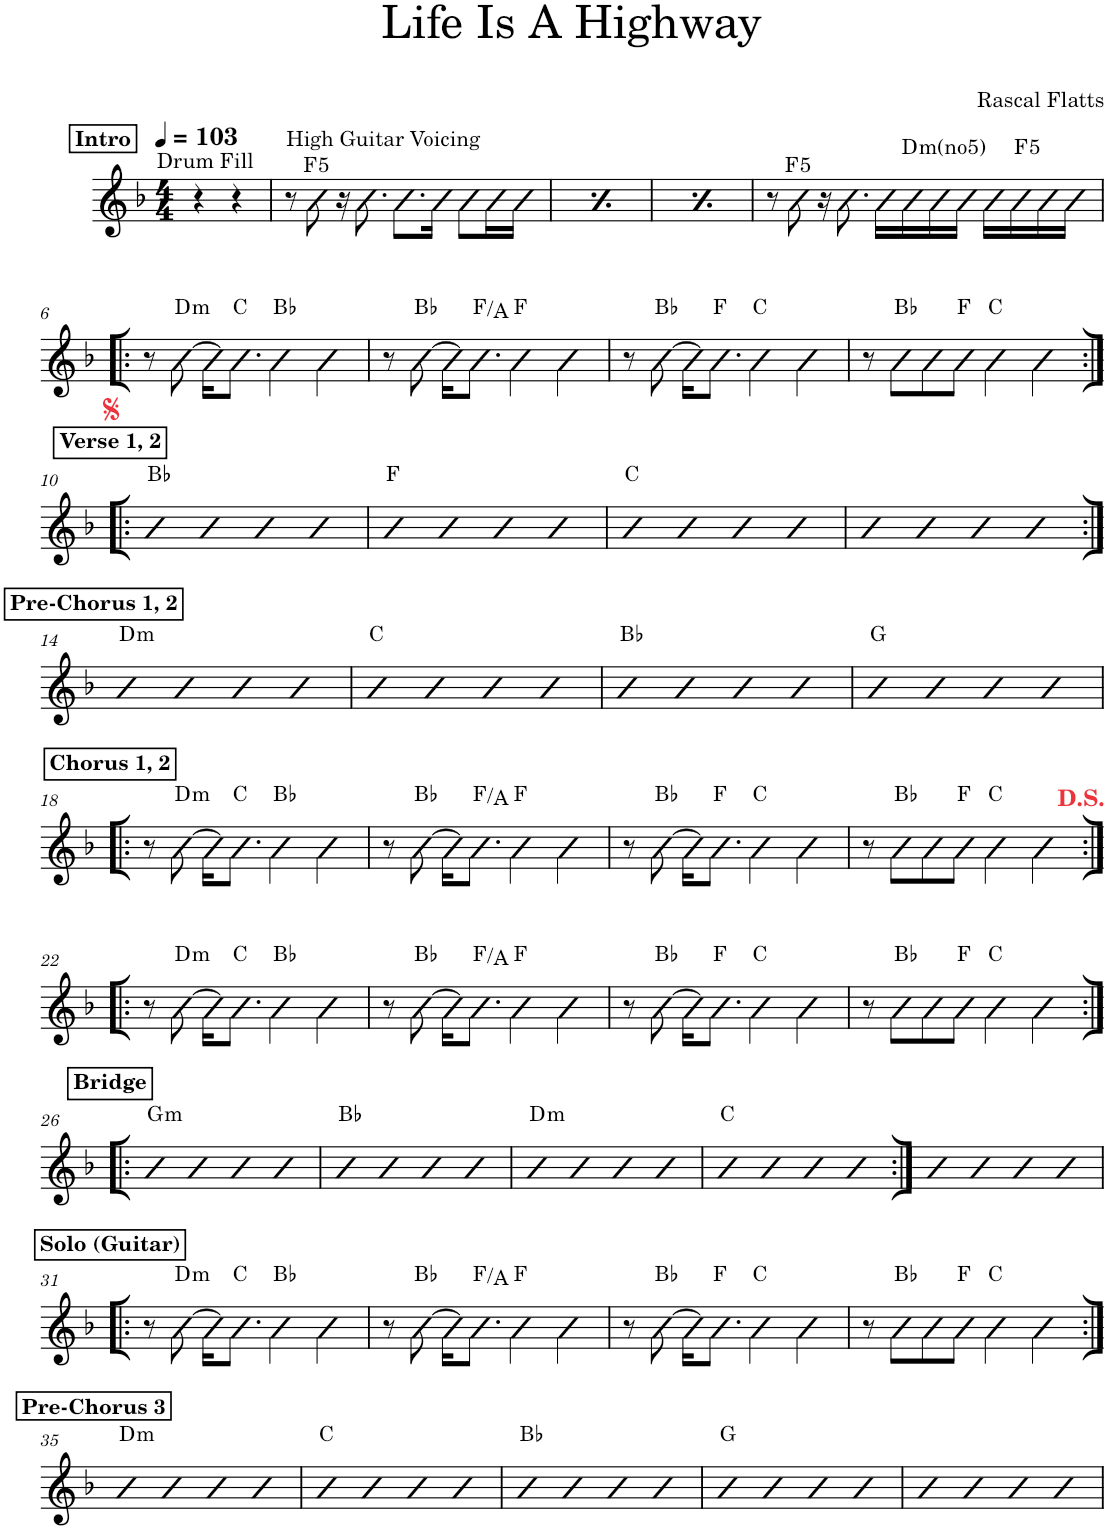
**kern	**harte
*part1	*part1
*staff1	*
*I"Piano	*
*I'Pno.	*
*clefG2	*
*k[b-]	*
*M4/4	*
*MM103	*
!!LO:REH:place=s1:a:B:cj:t=Intro
=1	=1
!LO:TX:a:t=Drum Fill	!
4r	.
4r	.
=2	=2
8r	.
!LO:TX:a:t=High Guitar Voicing	!LO:H:kt=5
8b-\	F:(1,5)
16r	.
8.b-\	.
8.b-\L	.
16b-\Jk	.
8b-\L	.
16b-\L	.
16b-\JJ	.
=3	=3
8r	.
!LO:TX:a:t=High Guitar Voicing	!LO:H:kt=5
8b-\	F:(1,5)
16r	.
8.b-\	.
8.b-\L	.
16b-\Jk	.
8b-\L	.
16b-\L	.
16b-\JJ	.
=4	=4
8r	.
!LO:TX:a:t=High Guitar Voicing	!LO:H:kt=5
8b-\	F:(1,5)
16r	.
8.b-\	.
8.b-\L	.
16b-\Jk	.
8b-\L	.
16b-\L	.
16b-\JJ	.
=5	=5
8r	.
!	!LO:H:kt=5
8b-\	F:(1,5)
16r	.
8.b-\	.
16b-\LL	.
!	!LO:H:kt=m
16b-\	D:min(*5)
16b-\	.
16b-\JJ	.
16b-\LL	.
!	!LO:H:kt=5
16b-\	F:(1,5)
16b-\	.
16b-\JJ	.
!!LO:LB:g=z
=6!|:	=6!|:
8r	.
!	!LO:H:kt=m
[8b-\	D:min
16b-\KL]	.
8.b-\J	C:maj
4b-\	Bb:maj
4b-\	.
=7	=7
8r	.
[8b-\	Bb:maj
16b-\KL]	.
8.b-\J	F:maj/3
4b-\	F:maj
4b-\	.
=8	=8
8r	.
[8b-\	Bb:maj
16b-\KL]	.
8.b-\J	F:maj
4b-\	C:maj
4b-\	.
=9	=9
8r	.
8b-\L	Bb:maj
8b-\	.
8b-\J	F:maj
4b-\	C:maj
4b-\	.
!!LO:LB:g=z
!!LO:REH:place=s1:a:B:cj:t=Verse 1, 2
=10:|!|:	=10:|!|:
4b-	Bb:maj
4b-	.
4b-	.
4b-	.
=11	=11
4b-	F:maj
4b-	.
4b-	.
4b-	.
=12	=12
4b-	C:maj
4b-	.
4b-	.
4b-	.
=13	=13
4b-	.
4b-	.
4b-	.
4b-	.
!!LO:LB:g=z
!!LO:REH:place=s1:a:B:cj:t=Pre-Chorus 1, 2
=14:|!	=14:|!
!	!LO:H:kt=m
4b-	D:min
4b-	.
4b-	.
4b-	.
=15	=15
4b-	C:maj
4b-	.
4b-	.
4b-	.
=16	=16
4b-	Bb:maj
4b-	.
4b-	.
4b-	.
=17	=17
4b-	G:maj
4b-	.
4b-	.
4b-	.
!!LO:LB:g=z
!!LO:REH:place=s1:a:B:cj:t=Chorus 1, 2
=18!|:	=18!|:
8r	.
!	!LO:H:kt=m
[8b-\	D:min
16b-\KL]	.
8.b-\J	C:maj
4b-\	Bb:maj
4b-\	.
=19	=19
8r	.
[8b-\	Bb:maj
16b-\KL]	.
8.b-\J	F:maj/3
4b-\	F:maj
4b-\	.
=20	=20
8r	.
[8b-\	Bb:maj
16b-\KL]	.
8.b-\J	F:maj
4b-\	C:maj
4b-\	.
=21	=21
8r	.
8b-\L	Bb:maj
8b-\	.
8b-\J	F:maj
4b-\	C:maj
4b-\	.
!!LO:LB:g=z
=22:|!|:	=22:|!|:
8r	.
!	!LO:H:kt=m
[8b-\	D:min
16b-\KL]	.
8.b-\J	C:maj
4b-\	Bb:maj
4b-\	.
=23	=23
8r	.
[8b-\	Bb:maj
16b-\KL]	.
8.b-\J	F:maj/3
4b-\	F:maj
4b-\	.
=24	=24
8r	.
[8b-\	Bb:maj
16b-\KL]	.
8.b-\J	F:maj
4b-\	C:maj
4b-\	.
=25	=25
8r	.
8b-\L	Bb:maj
8b-\	.
8b-\J	F:maj
4b-\	C:maj
4b-\	.
!!LO:LB:g=z
!!LO:REH:place=s1:a:B:cj:t=Bridge
=26:|!|:	=26:|!|:
!	!LO:H:kt=m
4b-	G:min
4b-	.
4b-	.
4b-	.
=27	=27
4b-	Bb:maj
4b-	.
4b-	.
4b-	.
=28	=28
!	!LO:H:kt=m
4b-	D:min
4b-	.
4b-	.
4b-	.
=29	=29
4b-	C:maj
4b-	.
4b-	.
4b-	.
=30:|!	=30:|!
4b-	.
4b-	.
4b-	.
4b-	.
!!LO:LB:g=z
!!LO:REH:place=s1:a:B:cj:t=Solo (Guitar)
=31!|:	=31!|:
8r	.
!	!LO:H:kt=m
[8b-\	D:min
16b-\KL]	.
8.b-\J	C:maj
4b-\	Bb:maj
4b-\	.
=32	=32
8r	.
[8b-\	Bb:maj
16b-\KL]	.
8.b-\J	F:maj/3
4b-\	F:maj
4b-\	.
=33	=33
8r	.
[8b-\	Bb:maj
16b-\KL]	.
8.b-\J	F:maj
4b-\	C:maj
4b-\	.
=34	=34
8r	.
8b-\L	Bb:maj
8b-\	.
8b-\J	F:maj
4b-\	C:maj
4b-\	.
!!LO:LB:g=z
!!LO:REH:place=s1:a:B:cj:t=Pre-Chorus 3
=35:|!	=35:|!
!	!LO:H:kt=m
4b-	D:min
4b-	.
4b-	.
4b-	.
=36	=36
4b-	C:maj
4b-	.
4b-	.
4b-	.
=37	=37
4b-	Bb:maj
4b-	.
4b-	.
4b-	.
=38	=38
4b-	G:maj
4b-	.
4b-	.
4b-	.
=39	=39
4b-	.
4b-	.
4b-	.
4b-	.
=	=
*-	*-
